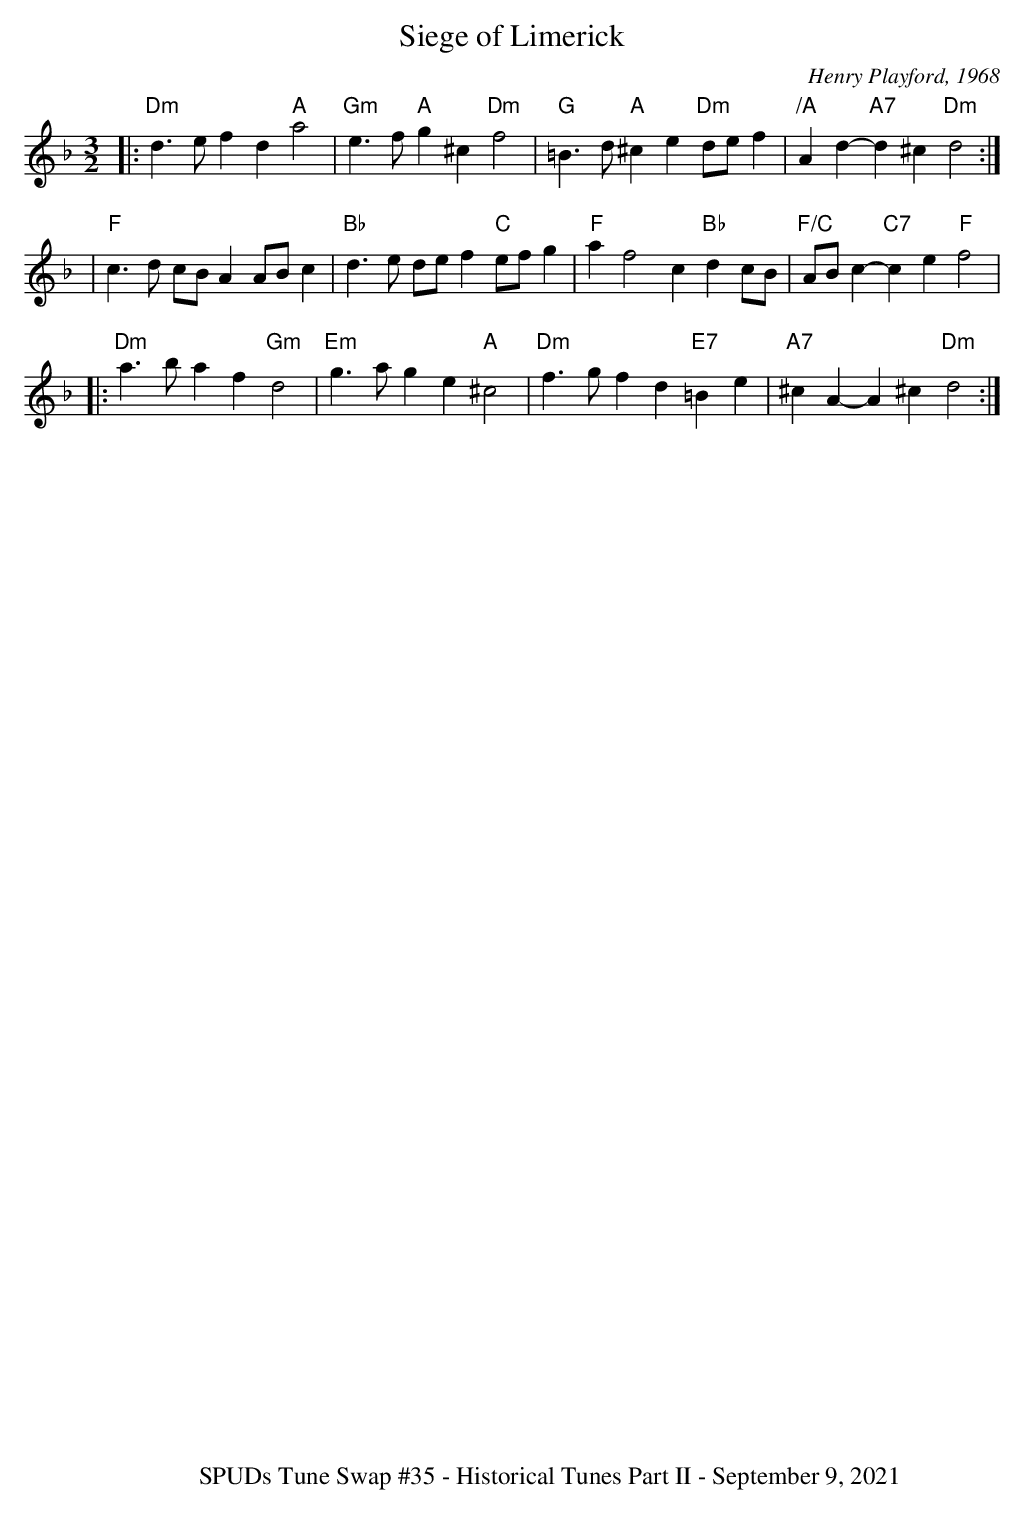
X:1
T:Siege of Limerick
C:Henry Playford, 1968
M:3/2
L:1/8
K:Dm
|: "Dm"d3e f2d2 "A"a4 | "Gm"e3f "A"g2^c2 "Dm"f4 | "G"=B3d "A"^c2e2 "Dm"def2 | "/A"A2 d2- "A7"d2^c2 "Dm"d4 :|
| "F"c3d cBA2 ABc2 | "Bb"d3e def2 "C"efg2 | "F"a2 f4 c2 "Bb"d2cB | "F/C"AB c2- "C7"c2e2 "F"f4 |
|: "Dm"a3b a2f2 "Gm"d4 | "Em"g3a g2e2 "A"^c4 | "Dm"f3g f2d2 "E7"=B2e2 | "A7"^c2 A2- A2^c2 "Dm"d4 :|
